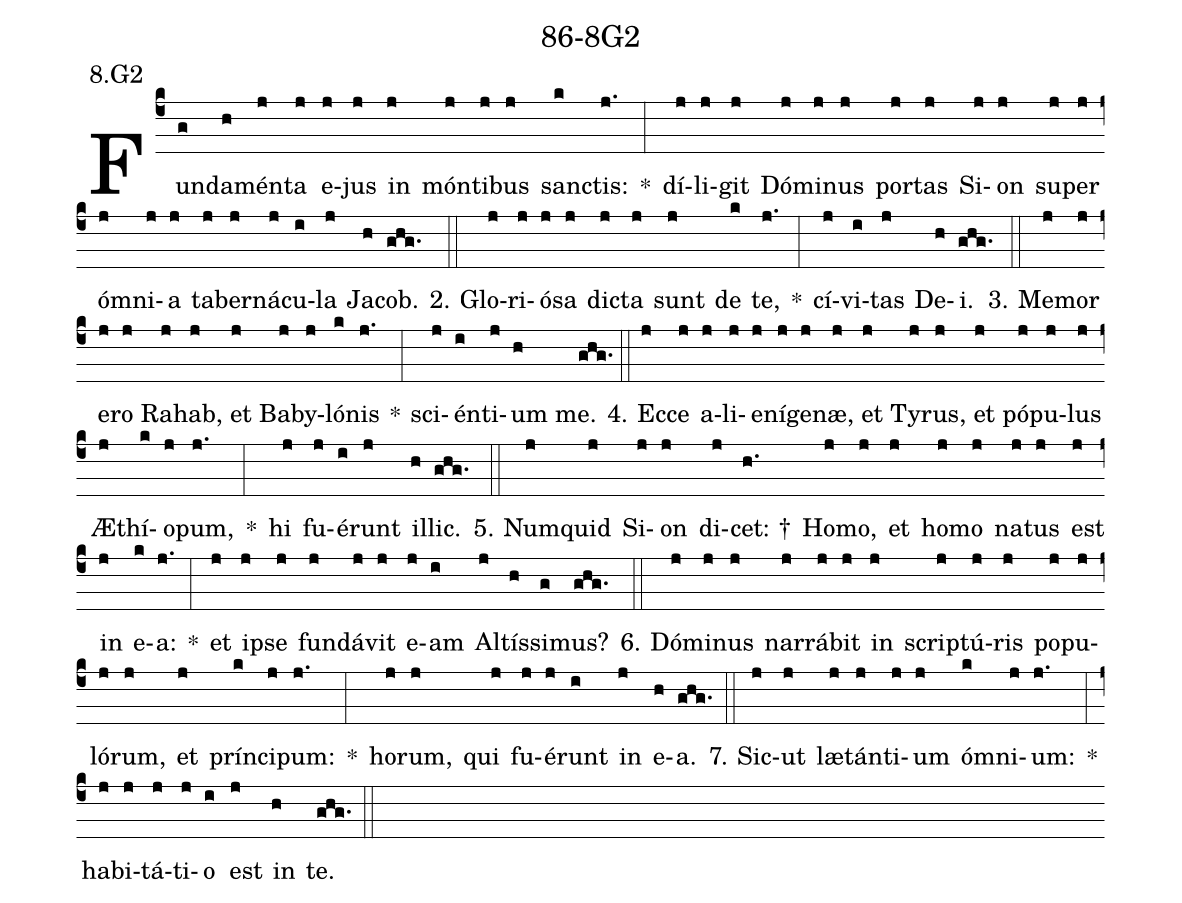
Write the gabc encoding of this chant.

name: 86-8G2;
annotation: 8.G2;
%%
(c4)Fun(g)da(h)mén(j)ta(j) e(j)jus(j) in(j) món(j)ti(j)bus(j) sanc(k)tis:(j.) *(:) dí(j)li(j)git(j) Dó(j)mi(j)nus(j) por(j)tas(j) Si(j)on(j) su(j)per(j) óm(j)ni(j)a(j) ta(j)ber(j)ná(j)cu(i)la(j) Ja(h)cob.(ghg.) (::)
2. Glo(j)ri(j)ó(j)sa(j) dic(j)ta(j) sunt(j) de(k) te,(j.) *(:) cí(j)vi(i)tas(j) De(h)i.(ghg.) (::)
3. Me(j)mor(j) e(j)ro(j) Ra(j)hab,(j) et(j) Ba(j)by(j)ló(k)nis(j.) *(:) sci(j)én(i)ti(j)um(h) me.(ghg.) (::)
4. Ec(j)ce(j) a(j)li(j)e(j)ní(j)ge(j)næ,(j) et(j) Ty(j)rus,(j) et(j) pó(j)pu(j)lus(j) Æ(j)thí(k)o(j)pum,(j.) *(:) hi(j) fu(j)é(i)runt(j) il(h)lic.(ghg.) (::)
5. Num(j)quid(j) Si(j)on(j) di(j)cet: †(h.) Ho(j)mo,(j) et(j) ho(j)mo(j) na(j)tus(j) est(j) in(j) e(k)a:(j.) *(:) et(j) ip(j)se(j) fun(j)dá(j)vit(j) e(j)am(i) Al(j)tís(h)si(g)mus?(ghg.) (::)
6. Dó(j)mi(j)nus(j) nar(j)rá(j)bit(j) in(j) scrip(j)tú(j)ris(j) po(j)pu(j)ló(j)rum,(j) et(j) prín(k)ci(j)pum:(j.) *(:) ho(j)rum,(j) qui(j) fu(j)é(j)runt(i) in(j) e(h)a.(ghg.) (::)
7. Sic(j)ut(j) læ(j)tán(j)ti(j)um(j) óm(k)ni(j)um:(j.) *(:) ha(j)bi(j)tá(j)ti(j)o(i) est(j) in(h) te.(ghg.) (::)
